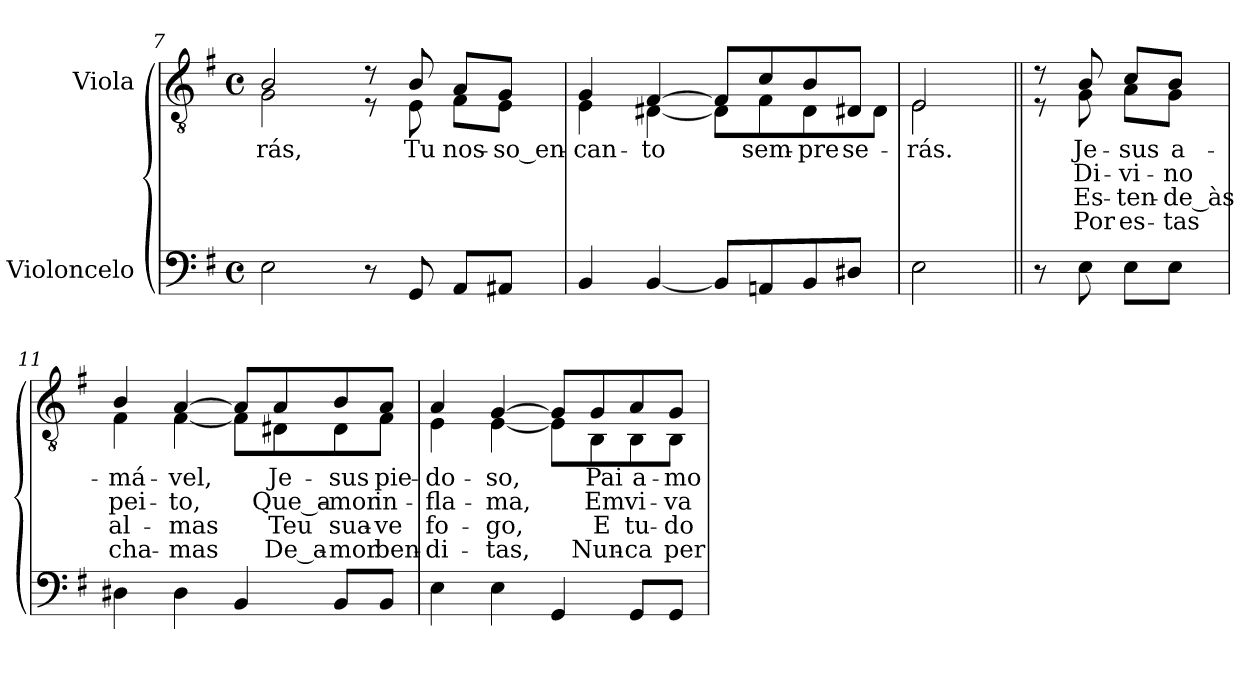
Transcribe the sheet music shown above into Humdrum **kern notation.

**kern	**kern	**text	**text	**text	**text
*part2	*part1	*part1	*part1	*part1	*part1
*staff2	*staff1	*staff1	*staff1	*staff1	*staff1
*I"Violoncelo	*I"Viola	*	*	*	*
*clefF4	*clefGv2	*	*	*	*
*k[f#]	*k[f#]	*	*	*	*
*e:	*e:	*	*	*	*
*M4/4	*M4/4	*	*	*	*
*met(c)	*met(c)	*	*	*	*
=7	=7	=7	=7	=7	=7
!	!	!LO:LY:b:color=#000000	!	!	!
*	*^	*	*	*	*
2Ei\	2Bi/	2Gi\	-rás,	.	.	.
8r	8r	8r	.	.	.	.
!	!	!	!LO:LY:b:color=#000000	!	!	!
8GGi/	8Bi/	8Ei\	Tu	.	.	.
!	!	!	!LO:LY:b:color=#000000	!	!	!
8AAi/L	8Ai/L	8F#i\L	nos-	.	.	.
!	!	!	!LO:LY:b:color=#000000	!	!	!
8AA#Xi/J	8Gi/J	8Ei\J	-so_en-	.	.	.
=8	=8	=8	=8	=8	=8	=8
!	!	!	!LO:LY:b:color=#000000	!	!	!
4BBi/	4Gi/	4Ei\	-can-	.	.	.
!	!	!	!LO:LY:b:color=#000000	!	!	!
[<4BBi/	[>4F#i/	[<4D#Xi\	-to	.	.	.
8BBi/L]	8F#i/L]	8D#i\L]	.	.	.	.
!	!	!	!LO:LY:b:color=#000000	!	!	!
8AAni/	8ci/	8F#i\	sem-	.	.	.
!	!	!	!LO:LY:b:color=#000000	!	!	!
8BBi/	8Bi/	8D#i\	-pre	.	.	.
!	!	!	!LO:LY:b:color=#000000	!	!	!
8D#Xi/J	8D#Xi/J	8D#i\J	se-	.	.	.
=9	=9	=9	=9	=9	=9	=9
!	!	!	!LO:LY:b:color=#000000	!	!	!
2Ei\	2Ei/	2Ei\	-rás.	.	.	.
!!LO:LB:g=z	!!
=10||	=10||	=10||	=10||	=10||	=10||	=10||
8r	8r	8r	.	.	.	.
!	!	!	!LO:LY:b:color=#000000	!LO:LY:b:color=#000000	!LO:LY:b:color=#000000	!LO:LY:b:color=#000000
8Ei\	8Bi/	8Gi\	Je-	Di-	Es-	Por
!	!	!	!LO:LY:b:color=#000000	!LO:LY:b:color=#000000	!LO:LY:b:color=#000000	!LO:LY:b:color=#000000
8Ei\L	8ci/L	8Ai\L	-sus	-vi-	-ten-	es-
!	!	!	!LO:LY:b:color=#000000	!LO:LY:b:color=#000000	!LO:LY:b:color=#000000	!LO:LY:b:color=#000000
8Ei\J	8Bi/J	8Gi\J	a-	-no	-de_às	-tas
=11	=11	=11	=11	=11	=11	=11
!	!	!	!LO:LY:b:color=#000000	!LO:LY:b:color=#000000	!LO:LY:b:color=#000000	!LO:LY:b:color=#000000
4D#Xi\	4Bi/	4F#i\	-má-	pei-	al-	cha-
!	!	!	!LO:LY:b:color=#000000	!LO:LY:b:color=#000000	!LO:LY:b:color=#000000	!LO:LY:b:color=#000000
4D#i\	[>4Ai/	[<4F#i\	-vel,	-to,	-mas	-mas
4BBi/	8Ai/L]	8F#i\L]	.	.	.	.
!	!	!	!LO:LY:b:color=#000000	!LO:LY:b:color=#000000	!LO:LY:b:color=#000000	!LO:LY:b:color=#000000
.	8Ai/	8D#Xi\	Je-	Que_a-	Teu	De_a-
!	!	!	!LO:LY:b:color=#000000	!LO:LY:b:color=#000000	!LO:LY:b:color=#000000	!LO:LY:b:color=#000000
8BBi/L	8Bi/	8D#i\	-sus	-mor	sua-	-mor
!	!	!	!LO:LY:b:color=#000000	!LO:LY:b:color=#000000	!LO:LY:b:color=#000000	!LO:LY:b:color=#000000
8BBi/J	8Ai/J	8F#i\J	pie-	in-	-ve	ben-
=12	=12	=12	=12	=12	=12	=12
!	!	!	!LO:LY:b:color=#000000	!LO:LY:b:color=#000000	!LO:LY:b:color=#000000	!LO:LY:b:color=#000000
4Ei\	4Ai/	4Ei\	-do-	-fla-	fo-	-di-
!	!	!	!LO:LY:b:color=#000000	!LO:LY:b:color=#000000	!LO:LY:b:color=#000000	!LO:LY:b:color=#000000
4Ei\	[>4Gi/	[<4Ei\	-so,	-ma,	-go,	-tas,
4GGi/	8Gi/L]	8Ei\L]	.	.	.	.
!	!	!	!LO:LY:b:color=#000000	!LO:LY:b:color=#000000	!LO:LY:b:color=#000000	!LO:LY:b:color=#000000
.	8Gi/	8BBi\	Pai	Em	E	Nun-
!	!	!	!LO:LY:b:color=#000000	!LO:LY:b:color=#000000	!LO:LY:b:color=#000000	!LO:LY:b:color=#000000
8GGi/L	8Ai/	8BBi\	a-	vi-	tu-	-ca
!	!	!	!LO:LY:b:color=#000000	!LO:LY:b:color=#000000	!LO:LY:b:color=#000000	!LO:LY:b:color=#000000
8GGi/J	8Gi/J	8BBi\J	-mo-	-va	-do	per-
*	*v	*v	*	*	*	*
=	=	=	=	=	=
*-	*-	*-	*-	*-	*-
